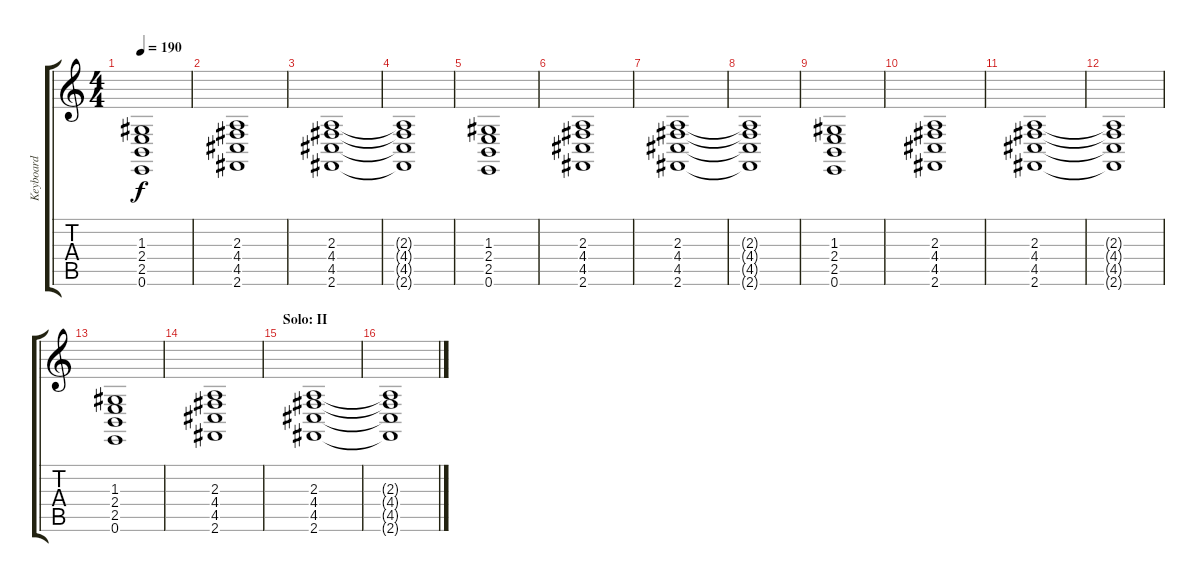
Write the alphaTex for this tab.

\track ("Keyboard" "Keyboard") {instrument stringensemble1}
\staff {score tabs}
\tuning (E4 B3 G3 D3 A2 E2) {hide}
\ts (4 4)
\tempo 190
\clef g2
\ks c
(1.3 2.4 2.5 0.6).1{dy f} |
(2.3 4.4 4.5 2.6).1 |
(2.3 4.4 4.5 2.6).1 |
(2.3{t} 4.4{t} 4.5{t} 2.6{t}).1 |
(1.3 2.4 2.5 0.6).1 |
(2.3 4.4 4.5 2.6).1 |
(2.3 4.4 4.5 2.6).1 |
(2.3{t} 4.4{t} 4.5{t} 2.6{t}).1 |
(1.3 2.4 2.5 0.6).1 |
(2.3 4.4 4.5 2.6).1 |
(2.3 4.4 4.5 2.6).1 |
(2.3{t} 4.4{t} 4.5{t} 2.6{t}).1 |
(1.3 2.4 2.5 0.6).1 |
(2.3 4.4 4.5 2.6).1 |
\section ("" "Solo: II")
(2.3 4.4 4.5 2.6).1 |
(2.3{t} 4.4{t} 4.5{t} 2.6{t}).1
